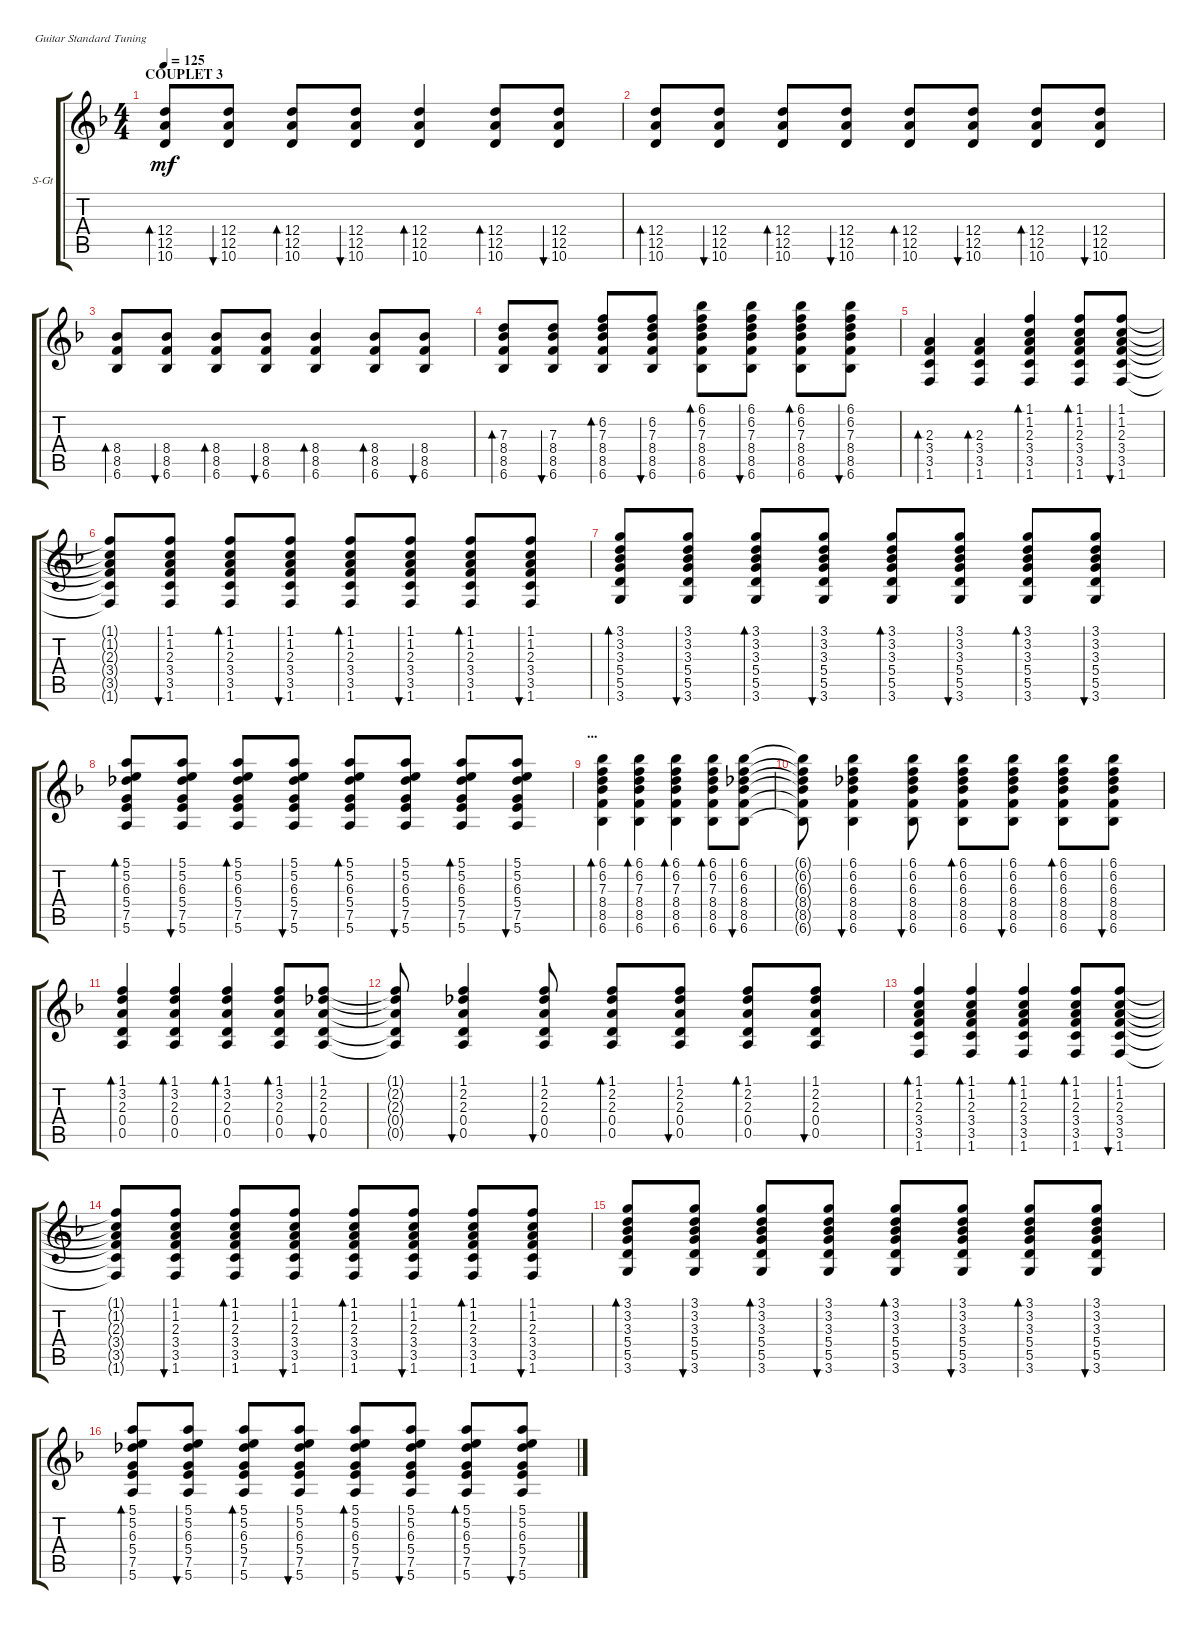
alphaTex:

\defaultSystemsLayout 4
\bracketExtendMode groupsimilarinstruments
\firstSystemTrackNameOrientation horizontal
\otherSystemsTrackNameOrientation horizontal
\track ("Steel Guitar" "S-Gt") {instrument acousticguitarsteel}
\staff {score tabs}
\tuning (E4 B3 G3 D3 A2 E2)
\ts (4 4)
\section ("" "COUPLET 3")
\tempo 125
\clef g2
\ks f
(10.6 12.5 12.4).8{bd 30 dy mf} (10.6 12.5 12.4).8{bu 30} (10.6 12.5 12.4).8{bd 30} (10.6 12.5 12.4).8{bu 30} (10.6 12.5 12.4).4{bd 30} (10.6 12.5 12.4).8{bd 30} (10.6 12.5 12.4).8{bu 30} |
(10.6 12.5 12.4).8{bd 30} (10.6 12.5 12.4).8{bu 30} (10.6 12.5 12.4).8{bd 30} (10.6 12.5 12.4).8{bu 30} (10.6 12.5 12.4).8{bd 30} (10.6 12.5 12.4).8{bu 30} (10.6 12.5 12.4).8{bd 30} (10.6 12.5 12.4).8{bu 30} |
(6.6 8.5 8.4).8{bd 30} (6.6 8.5 8.4).8{bu 30} (6.6 8.5 8.4).8{bd 30} (6.6 8.5 8.4).8{bu 30} (6.6 8.5 8.4).4{bd 30} (6.6 8.5 8.4).8{bd 30} (6.6 8.5 8.4).8{bu 30} |
(6.6 8.5 8.4 7.3).8{bd 30} (6.6 8.5 8.4 7.3).8{bu 30} (6.6 8.5 8.4 7.3 6.2).8{bd 30} (6.6 8.5 8.4 7.3 6.2).8{bu 30} (6.6 8.5 8.4 7.3 6.2 6.1).8{bd 30} (6.6 8.5 8.4 7.3 6.2 6.1).8{bu 30} (6.6 8.5 8.4 7.3 6.2 6.1).8{bd 30} (6.6 8.5 8.4 7.3 6.2 6.1).8{bu 30} |
(1.6 3.5 3.4 2.3).4{bd 30} (1.6 3.5 3.4 2.3).4{bd 30} (1.6 3.5 3.4 2.3 1.2 1.1).4{bd 30} (1.6 3.5 3.4 2.3 1.2 1.1).8{bd 30} (1.6 3.5 3.4 2.3 1.2 1.1).8{bu 30} |
(1.6{t} 3.5{t} 3.4{t} 2.3{t} 1.2{t} 1.1{t}).8 (1.6 3.5 3.4 2.3 1.2 1.1).8{bu 30} (1.6 3.5 3.4 2.3 1.2 1.1).8{bd 30} (1.6 3.5 3.4 2.3 1.2 1.1).8{bu 30} (1.6 3.5 3.4 2.3 1.2 1.1).8{bd 30} (1.6 3.5 3.4 2.3 1.2 1.1).8{bu 30} (1.6 3.5 3.4 2.3 1.2 1.1).8{bd 30} (1.6 3.5 3.4 2.3 1.2 1.1).8{bu 30} |
(3.6 5.5 5.4 3.3 3.2 3.1).8{bd 30} (3.6 5.5 5.4 3.3 3.2 3.1).8{bu 30} (3.6 5.5 5.4 3.3 3.2 3.1).8{bd 30} (3.6 5.5 5.4 3.3 3.2 3.1).8{bu 30} (3.6 5.5 5.4 3.3 3.2 3.1).8{bd 30} (3.6 5.5 5.4 3.3 3.2 3.1).8{bu 30} (3.6 5.5 5.4 3.3 3.2 3.1).8{bd 30} (3.6 5.5 5.4 3.3 3.2 3.1).8{bu 30} |
(5.6 7.5 5.4 6.3 5.2 5.1).8{bd 30} (5.6 7.5 5.4 6.3 5.2 5.1).8{bu 30} (5.6 7.5 5.4 6.3 5.2 5.1).8{bd 30} (5.6 7.5 5.4 6.3 5.2 5.1).8{bu 30} (5.6 7.5 5.4 6.3 5.2 5.1).8{bd 30} (5.6 7.5 5.4 6.3 5.2 5.1).8{bu 30} (5.6 7.5 5.4 6.3 5.2 5.1).8{bd 30} (5.6 7.5 5.4 6.3 5.2 5.1).8{bu 30} |
\section ("" "...")
(6.6 8.5 8.4 7.3 6.2 6.1).4{bd 30} (6.6 8.5 8.4 7.3 6.2 6.1).4{bd 30} (6.6 8.5 8.4 7.3 6.2 6.1).4{bd 30} (6.6 8.5 8.4 7.3 6.2 6.1).8{bd 30} (6.6 8.5 8.4 6.3 6.2 6.1).8{bu 30} |
(6.6{t} 8.5{t} 8.4{t} 6.3{t} 6.2{t} 6.1{t}).8 (6.6 8.5 8.4 6.3 6.2 6.1).4{bu 30} (6.6 8.5 8.4 6.3 6.2 6.1).8{bu 30} (6.6 8.5 8.4 6.3 6.2 6.1).8{bd 30} (6.6 8.5 8.4 6.3 6.2 6.1).8{bu 30} (6.6 8.5 8.4 6.3 6.2 6.1).8{bd 30} (6.6 8.5 8.4 6.3 6.2 6.1).8{bu 30} |
(0.4 2.3 3.2 1.1 0.5).4{bd 30} (0.4 2.3 3.2 1.1 0.5).4{bd 30} (0.4 2.3 3.2 1.1 0.5).4{bd 30} (0.4 2.3 3.2 1.1 0.5).8{bd 30} (0.4 2.3 2.2 1.1 0.5).8{bu 30} |
(0.4{t} 2.3{t} 2.2{t} 1.1{t} 0.5{t}).8 (0.4 2.3 2.2 1.1 0.5).4{bu 30} (0.4 2.3 2.2 1.1 0.5).8{bu 30} (0.4 2.3 2.2 1.1 0.5).8{bd 30} (0.4 2.3 2.2 1.1 0.5).8{bu 30} (0.4 2.3 2.2 1.1 0.5).8{bd 30} (0.4 2.3 2.2 1.1 0.5).8{bu 30} |
(1.6 3.5 3.4 2.3 1.2 1.1).4{bd 30} (1.6 3.5 3.4 2.3 1.2 1.1).4{bd 30} (1.6 3.5 3.4 2.3 1.2 1.1).4{bd 30} (1.6 3.5 3.4 2.3 1.2 1.1).8{bd 30} (1.6 3.5 3.4 2.3 1.2 1.1).8{bu 30} |
(1.6{t} 3.5{t} 3.4{t} 2.3{t} 1.2{t} 1.1{t}).8 (1.6 3.5 3.4 2.3 1.2 1.1).8{bu 30} (1.6 3.5 3.4 2.3 1.2 1.1).8{bd 30} (1.6 3.5 3.4 2.3 1.2 1.1).8{bu 30} (1.6 3.5 3.4 2.3 1.2 1.1).8{bd 30} (1.6 3.5 3.4 2.3 1.2 1.1).8{bu 30} (1.6 3.5 3.4 2.3 1.2 1.1).8{bd 30} (1.6 3.5 3.4 2.3 1.2 1.1).8{bu 30} |
(3.6 5.5 5.4 3.3 3.2 3.1).8{bd 30} (3.6 5.5 5.4 3.3 3.2 3.1).8{bu 30} (3.6 5.5 5.4 3.3 3.2 3.1).8{bd 30} (3.6 5.5 5.4 3.3 3.2 3.1).8{bu 30} (3.6 5.5 5.4 3.3 3.2 3.1).8{bd 30} (3.6 5.5 5.4 3.3 3.2 3.1).8{bu 30} (3.6 5.5 5.4 3.3 3.2 3.1).8{bd 30} (3.6 5.5 5.4 3.3 3.2 3.1).8{bu 30} |
(5.6 7.5 5.4 6.3 5.2 5.1).8{bd 30} (5.6 7.5 5.4 6.3 5.2 5.1).8{bu 30} (5.6 7.5 5.4 6.3 5.2 5.1).8{bd 30} (5.6 7.5 5.4 6.3 5.2 5.1).8{bu 30} (5.6 7.5 5.4 6.3 5.2 5.1).8{bd 30} (5.6 7.5 5.4 6.3 5.2 5.1).8{bu 30} (5.6 7.5 5.4 6.3 5.2 5.1).8{bd 30} (5.6 7.5 5.4 6.3 5.2 5.1).8{bu 30}
